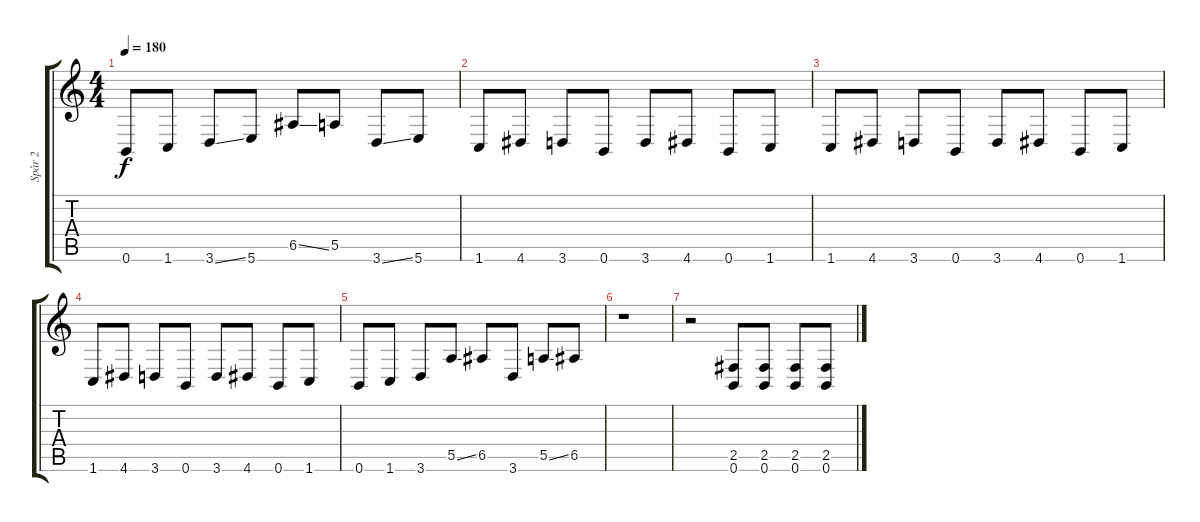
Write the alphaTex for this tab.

\track ("Spår 2" "Spår 2") {instrument distortionguitar}
\staff {score tabs}
\tuning (B3 Gb3 D3 A2 E2 B1) {hide}
\ts (4 4)
\tempo 180
\clef g2
\ks c
0.6.8{dy f} 1.6.8 3.6{ss}.8 5.6.8 6.5{ss}.8 5.5.8 3.6{ss}.8 5.6.8 |
1.6.8 4.6.8 3.6.8 0.6.8 3.6.8 4.6.8 0.6.8 1.6.8 |
1.6.8 4.6.8 3.6.8 0.6.8 3.6.8 4.6.8 0.6.8 1.6.8 |
1.6.8 4.6.8 3.6.8 0.6.8 3.6.8 4.6.8 0.6.8 1.6.8 |
0.6.8 1.6.8 3.6.8 5.5{ss}.8 6.5.8 3.6.8 5.5{ss}.8 6.5.8 |
r.1 |
r.2 (2.5 0.6).8 (2.5 0.6).8 (2.5 0.6).8 (2.5 0.6).8
